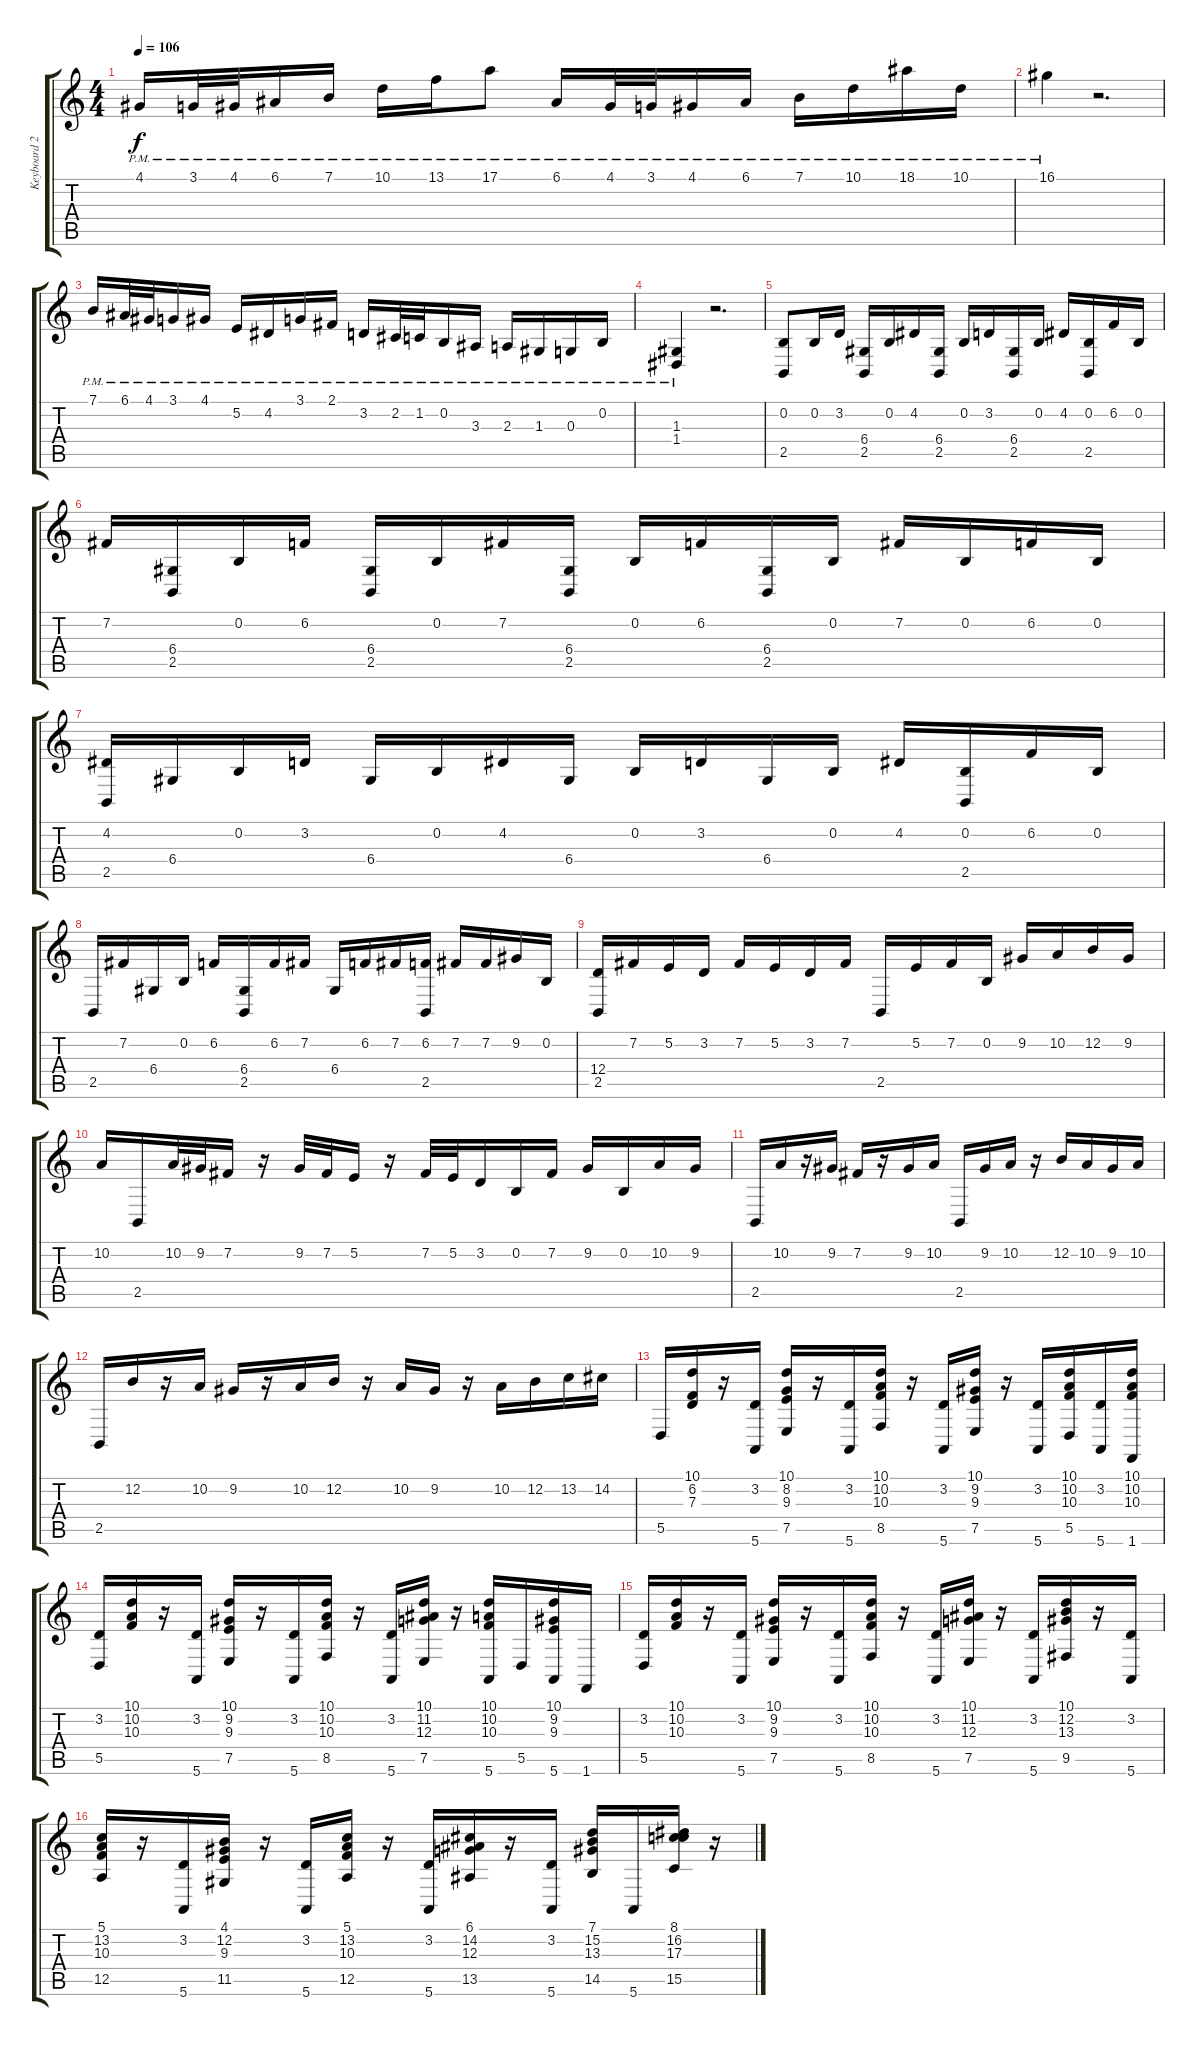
\track ("Keyboard 2" "Keyboard 2") {instrument drawbarorgan}
\staff {score tabs}
\tuning (E4 B3 G3 D3 A2 E2) {hide}
\ts (4 4)
\tempo 106
\clef g2
\ks c
4.1{pm}.16{dy f} 3.1{pm}.32 4.1{pm}.32 6.1{pm}.16 7.1{pm}.16 10.1{pm}.16 13.1{pm}.16 17.1{pm}.8 6.1{pm}.16 4.1{pm}.32 3.1{pm}.32 4.1{pm}.16 6.1{pm}.16 7.1{pm}.16 10.1{pm}.16 18.1{pm}.16 10.1{pm}.16 |
16.1{pm}.4 r.2{d} |
7.1{pm}.16 6.1{pm}.32 4.1{pm}.32 3.1{pm}.16 4.1{pm}.16 5.2{pm}.16 4.2{pm}.16 3.1{pm}.16 2.1{pm}.16 3.2{pm}.16 2.2{pm}.32 1.2{pm}.32 0.2{pm}.16 3.3{pm}.16 2.3{pm}.16 1.3{pm}.16 0.3{pm}.16 0.2{pm}.16 |
(1.3{pm} 1.4{pm}).4 r.2{d instrument voiceoohs} |
(0.2 2.5).8 0.2.16 3.2.16 (6.4 2.5).16 0.2.16 4.2.16 (6.4 2.5).16 0.2.16 3.2.16 (6.4 2.5).16 0.2.16 4.2.16 (0.2 2.5).16 6.2.16 0.2.16 |
7.2.16 (6.4 2.5).16 0.2.16 6.2.16 (6.4 2.5).16 0.2.16 7.2.16 (6.4 2.5).16 0.2.16 6.2.16 (6.4 2.5).16 0.2.16 7.2.16 0.2.16 6.2.16 0.2.16 |
(4.2 2.5).16 6.4.16 0.2.16 3.2.16 6.4.16 0.2.16 4.2.16 6.4.16 0.2.16 3.2.16 6.4.16 0.2.16 4.2.16 (0.2 2.5).16 6.2.16 0.2.16 |
2.5.16 7.2.16 6.4.16 0.2.16 6.2.16 (6.4 2.5).16 6.2.16 7.2.16 6.4.16 6.2.16 7.2.16 (6.2 2.5).16 7.2.16 7.2.16 9.2.16 0.2.16 |
(12.4 2.5).16 7.2.16 5.2.16 3.2.16 7.2.16 5.2.16 3.2.16 7.2.16 2.5.16 5.2.16 7.2.16 0.2.16 9.2.16 10.2.16 12.2.16 9.2.16 |
10.2.16 2.5.16 10.2.32 9.2.32 7.2.16 r.16 9.2.32 7.2.32 5.2.16 r.16 7.2.32 5.2.32 3.2.16 0.2.16 7.2.16 9.2.16 0.2.16 10.2.16 9.2.16 |
2.5.16 10.2.16 r.16 9.2.16 7.2.16 r.16 9.2.16 10.2.16 2.5.16 9.2.16 10.2.16 r.16 12.2.16 10.2.16 9.2.16 10.2.16 |
2.5.16 12.2.16 r.16 10.2.16 9.2.16 r.16 10.2.16 12.2.16 r.16 10.2.16 9.2.16 r.16 10.2.16 12.2.16 13.2.16 14.2.16 |
5.5.16 (10.1 6.2 7.3).16 r.16 (3.2 5.6).16 (10.1 8.2 9.3 7.5).16 r.16 (3.2 5.6).16 (10.1 10.2 10.3 8.5).16 r.16 (3.2 5.6).16 (10.1 9.2 9.3 7.5).16 r.16 (3.2 5.6).16 (10.1 10.2 10.3 5.5).16 (3.2 5.6).16 (10.1 10.2 10.3 1.6).16 |
(3.2 5.5).16 (10.1 10.2 10.3).16 r.16 (3.2 5.6).16 (10.1 9.2 9.3 7.5).16 r.16 (3.2 5.6).16 (10.1 10.2 10.3 8.5).16 r.16 (3.2 5.6).16 (10.1 11.2 12.3 7.5).16 r.16 (10.1 10.2 10.3 5.6).16 5.5.16 (10.1 9.2 9.3 5.6).16 1.6.16 |
(3.2 5.5).16 (10.1 10.2 10.3).16 r.16 (3.2 5.6).16 (10.1 9.2 9.3 7.5).16 r.16 (3.2 5.6).16 (10.1 10.2 10.3 8.5).16 r.16 (3.2 5.6).16 (10.1 11.2 12.3 7.5).16 r.16 (3.2 5.6).16 (10.1 12.2 13.3 9.5).16 r.16 (3.2 5.6).16 |
(5.1 13.2 10.3 12.5).16 r.16 (3.2 5.6).16 (4.1 12.2 9.3 11.5).16 r.16 (3.2 5.6).16 (5.1 13.2 10.3 12.5).16 r.16 (3.2 5.6).16 (6.1 14.2 12.3 13.5).16 r.16 (3.2 5.6).16 (7.1 15.2 13.3 14.5).16 5.6.16 (8.1 16.2 17.3 15.5).16 r.16
